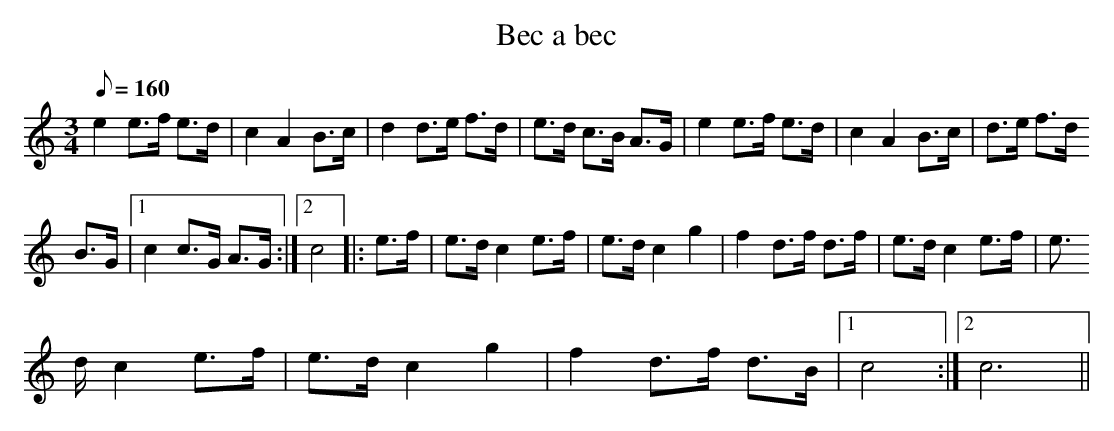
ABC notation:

X:1
T:Bec a bec
M:3/4
L:1/8
Q:160
K:C
e2 e>f e>d|c2 A2 B>c|d2 d>e f>d|e>d c>B A>G|e2 e>f e>d|c2 A2 B>c|d>e f>d
 B>G|1c2 c>G A>G:|2c4|:e>f|e>d c2 e>f|e>d c2 g2|f2 d>f d>f|e>d c2 e>f|e>
d c2 e>f|e>d c2 g2|f2 d>f d>B|1c4:|2c6||
